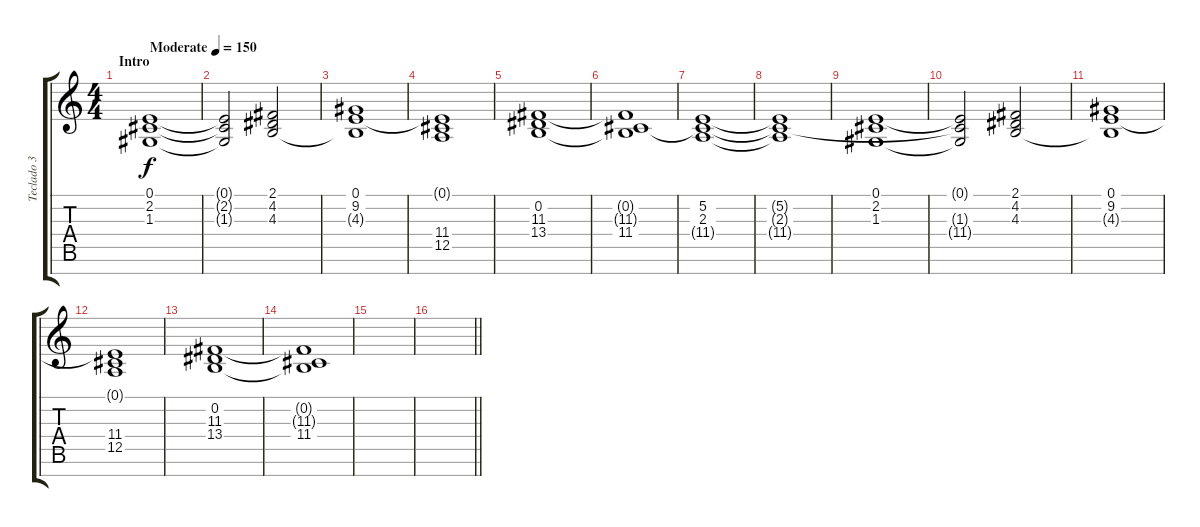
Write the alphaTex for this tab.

\track ("Teclado 3" "Teclado 3") {instrument churchorgan}
\staff {score tabs}
\tuning (E4 B3 G3 D3 A2 E2 B1) {hide}
\ts (4 4)
\section ("" "Intro")
\tempo (150 "Moderate")
\clef g2
\ks c
(0.1 2.2 1.3).1{dy f instrument churchorgan} |
(0.1{t} 2.2{t} 1.3{t}).2 (2.1 4.2 4.3).2 |
(0.1 9.2 4.3{t}).1 |
(0.1{t} 11.4 12.5).1 |
(0.2 11.3 13.4).1 |
(0.2{t} 11.3{t} 11.4).1 |
(5.2 2.3 11.4{t}).1 |
(5.2{t} 2.3{t} 11.4{t}).1 |
(0.1 2.2 1.3).1 |
(0.1{t} 1.3{t} 11.4{t}).2 (2.1 4.2 4.3).2 |
(0.1 9.2 4.3{t}).1 |
(0.1{t} 11.4 12.5).1 |
(0.2 11.3 13.4).1 |
(0.2{t} 11.3{t} 11.4).1 |
|
\barLineRight lightlight
